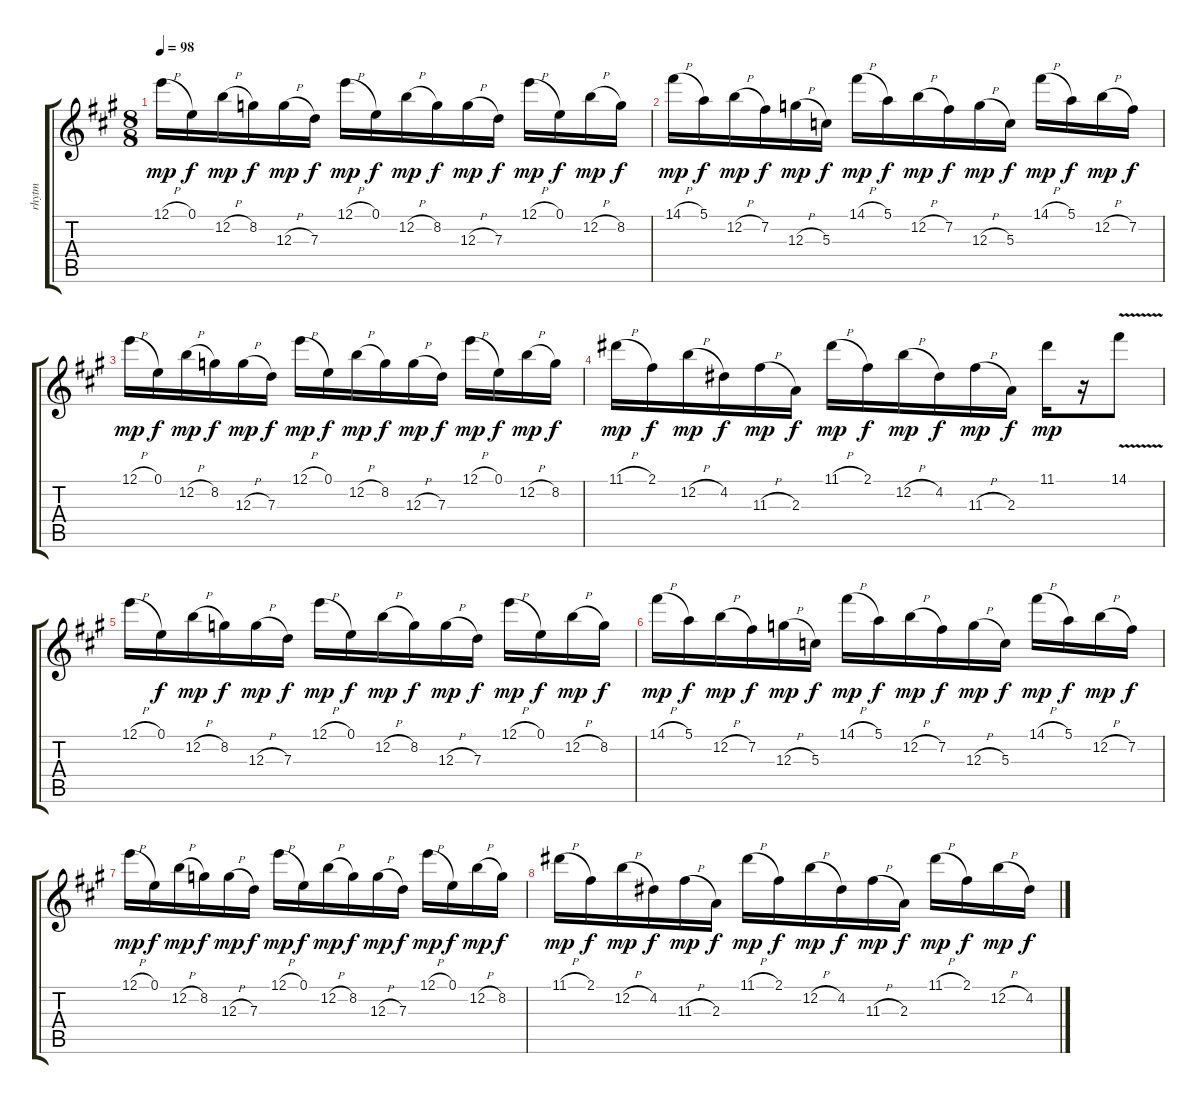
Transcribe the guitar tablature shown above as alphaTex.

\track ("rhytm" "rhytm") {instrument electricguitarjazz}
\staff {score tabs}
\tuning (E4 B3 G3 D3 A2 E2) {hide}
\ts (8 8)
\tempo 98
\clef g2
\ks a
12.1{h}.16{dy mp} 0.1.16{dy f} 12.2{h}.16{dy mp} 8.2.16{dy f} 12.3{h}.16{dy mp} 7.3.16{dy f} 12.1{h}.16{dy mp} 0.1.16{dy f} 12.2{h}.16{dy mp} 8.2.16{dy f} 12.3{h}.16{dy mp} 7.3.16{dy f} 12.1{h}.16{dy mp} 0.1.16{dy f} 12.2{h}.16{dy mp} 8.2.16{dy f} |
14.1{h}.16{dy mp} 5.1.16{dy f} 12.2{h}.16{dy mp} 7.2.16{dy f} 12.3{h}.16{dy mp} 5.3.16{dy f} 14.1{h}.16{dy mp} 5.1.16{dy f} 12.2{h}.16{dy mp} 7.2.16{dy f} 12.3{h}.16{dy mp} 5.3.16{dy f} 14.1{h}.16{dy mp} 5.1.16{dy f} 12.2{h}.16{dy mp} 7.2.16{dy f} |
12.1{h}.16{dy mp} 0.1.16{dy f} 12.2{h}.16{dy mp} 8.2.16{dy f} 12.3{h}.16{dy mp} 7.3.16{dy f} 12.1{h}.16{dy mp} 0.1.16{dy f} 12.2{h}.16{dy mp} 8.2.16{dy f} 12.3{h}.16{dy mp} 7.3.16{dy f} 12.1{h}.16{dy mp} 0.1.16{dy f} 12.2{h}.16{dy mp} 8.2.16{dy f} |
11.1{h}.16{dy mp} 2.1.16{dy f} 12.2{h}.16{dy mp} 4.2.16{dy f} 11.3{h}.16{dy mp} 2.3.16{dy f} 11.1{h}.16{dy mp} 2.1.16{dy f} 12.2{h}.16{dy mp} 4.2.16{dy f} 11.3{h}.16{dy mp} 2.3.16{dy f} 11.1.16{dy mp} r.16 14.1{v}.8 |
12.1{h}.16 0.1.16{dy f} 12.2{h}.16{dy mp} 8.2.16{dy f} 12.3{h}.16{dy mp} 7.3.16{dy f} 12.1{h}.16{dy mp} 0.1.16{dy f} 12.2{h}.16{dy mp} 8.2.16{dy f} 12.3{h}.16{dy mp} 7.3.16{dy f} 12.1{h}.16{dy mp} 0.1.16{dy f} 12.2{h}.16{dy mp} 8.2.16{dy f} |
14.1{h}.16{dy mp} 5.1.16{dy f} 12.2{h}.16{dy mp} 7.2.16{dy f} 12.3{h}.16{dy mp} 5.3.16{dy f} 14.1{h}.16{dy mp} 5.1.16{dy f} 12.2{h}.16{dy mp} 7.2.16{dy f} 12.3{h}.16{dy mp} 5.3.16{dy f} 14.1{h}.16{dy mp} 5.1.16{dy f} 12.2{h}.16{dy mp} 7.2.16{dy f} |
12.1{h}.16{dy mp} 0.1.16{dy f} 12.2{h}.16{dy mp} 8.2.16{dy f} 12.3{h}.16{dy mp} 7.3.16{dy f} 12.1{h}.16{dy mp} 0.1.16{dy f} 12.2{h}.16{dy mp} 8.2.16{dy f} 12.3{h}.16{dy mp} 7.3.16{dy f} 12.1{h}.16{dy mp} 0.1.16{dy f} 12.2{h}.16{dy mp} 8.2.16{dy f} |
11.1{h}.16{dy mp} 2.1.16{dy f} 12.2{h}.16{dy mp} 4.2.16{dy f} 11.3{h}.16{dy mp} 2.3.16{dy f} 11.1{h}.16{dy mp} 2.1.16{dy f} 12.2{h}.16{dy mp} 4.2.16{dy f} 11.3{h}.16{dy mp} 2.3.16{dy f} 11.1{h}.16{dy mp} 2.1.16{dy f} 12.2{h}.16{dy mp} 4.2.16{dy f}
